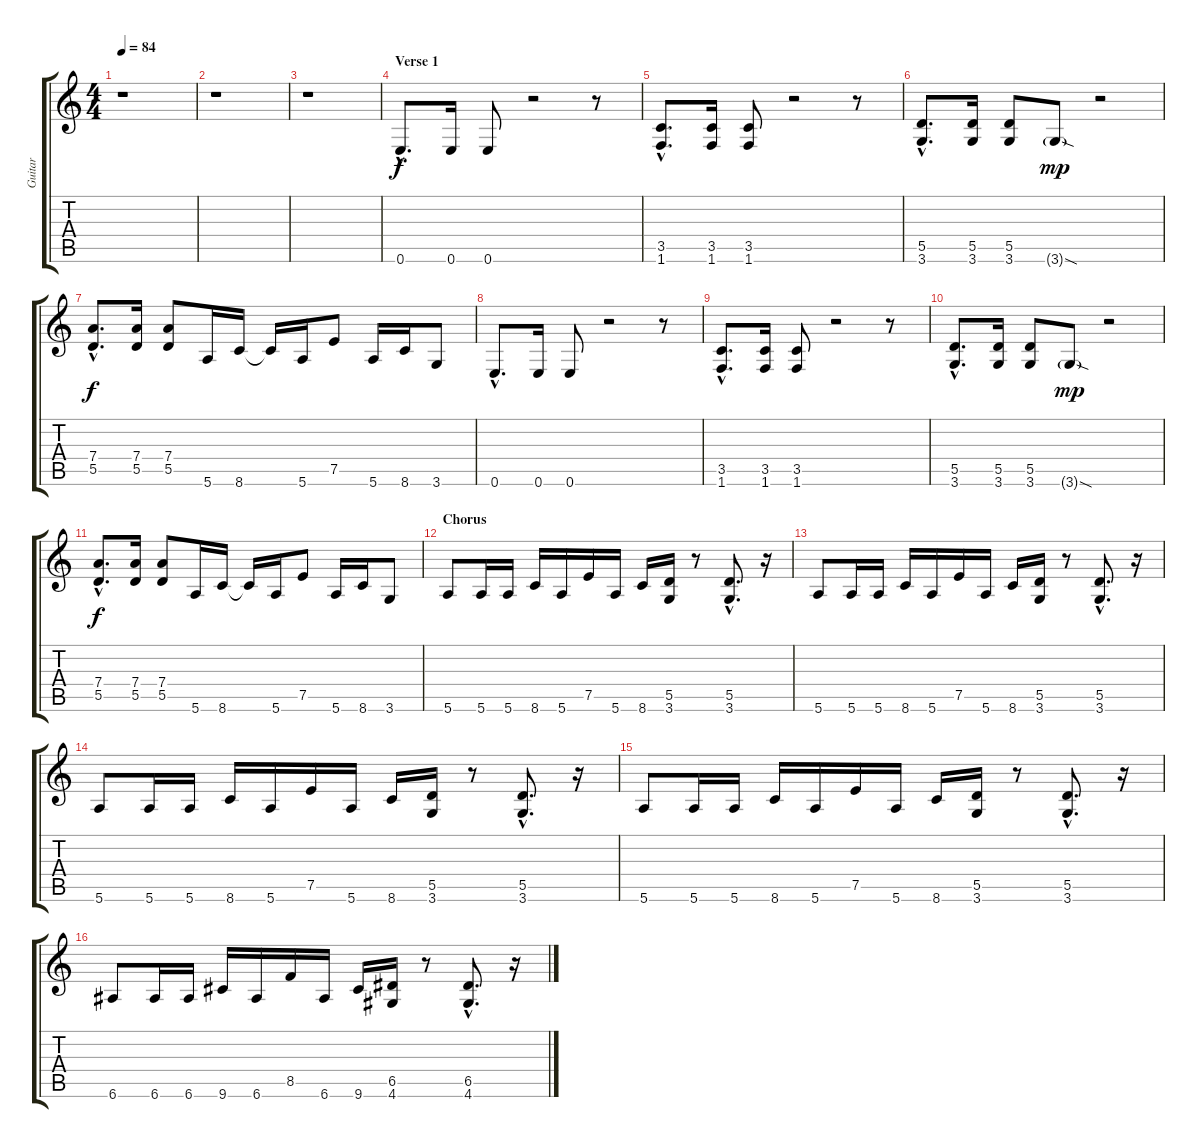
\track ("Guitar" "Guitar") {instrument overdrivenguitar}
\staff {score tabs}
\tuning (E4 B3 G3 D3 A2 E2) {hide}
\ts (4 4)
\tempo 84
\clef g2
\ks aminor
r.1{dy f} |
r.1 |
r.1 |
\section ("" "Verse 1")
0.6{hac}.8{d} 0.6.16 0.6.8 r.2 r.8 |
(3.5{hac} 1.6{hac}).8{d} (3.5 1.6).16 (3.5 1.6).8 r.2 r.8 |
(5.5{hac} 3.6{hac}).8{d} (5.5 3.6).16 (5.5 3.6).8 3.6{sod g}.8{dy mp} r.2 |
(7.4{hac} 5.5{hac}).8{d dy f} (7.4 5.5).16 (7.4 5.5).8 5.6.16 8.6.16 8.6{t}.16 5.6.16 7.5.8 5.6.16 8.6.16 3.6.8 |
0.6{hac}.8{d} 0.6.16 0.6.8 r.2 r.8 |
(3.5{hac} 1.6{hac}).8{d} (3.5 1.6).16 (3.5 1.6).8 r.2 r.8 |
(5.5{hac} 3.6{hac}).8{d} (5.5 3.6).16 (5.5 3.6).8 3.6{sod g}.8{dy mp} r.2 |
(7.4{hac} 5.5{hac}).8{d dy f} (7.4 5.5).16 (7.4 5.5).8 5.6.16 8.6.16 8.6{t}.16 5.6.16 7.5.8 5.6.16 8.6.16 3.6.8 |
\section ("" "Chorus")
5.6.8 5.6.16 5.6.16 8.6.16 5.6.16 7.5.16 5.6.16 8.6.16 (5.5 3.6).16 r.8 (5.5{hac} 3.6{hac}).8{d} r.16 |
5.6.8 5.6.16 5.6.16 8.6.16 5.6.16 7.5.16 5.6.16 8.6.16 (5.5 3.6).16 r.8 (5.5{hac} 3.6{hac}).8{d} r.16 |
5.6.8 5.6.16 5.6.16 8.6.16 5.6.16 7.5.16 5.6.16 8.6.16 (5.5 3.6).16 r.8 (5.5{hac} 3.6{hac}).8{d} r.16 |
5.6.8 5.6.16 5.6.16 8.6.16 5.6.16 7.5.16 5.6.16 8.6.16 (5.5 3.6).16 r.8 (5.5{hac} 3.6{hac}).8{d} r.16 |
6.6.8 6.6.16 6.6.16 9.6.16 6.6.16 8.5.16 6.6.16 9.6.16 (6.5 4.6).16 r.8 (6.5{hac} 4.6{hac}).8{d} r.16
